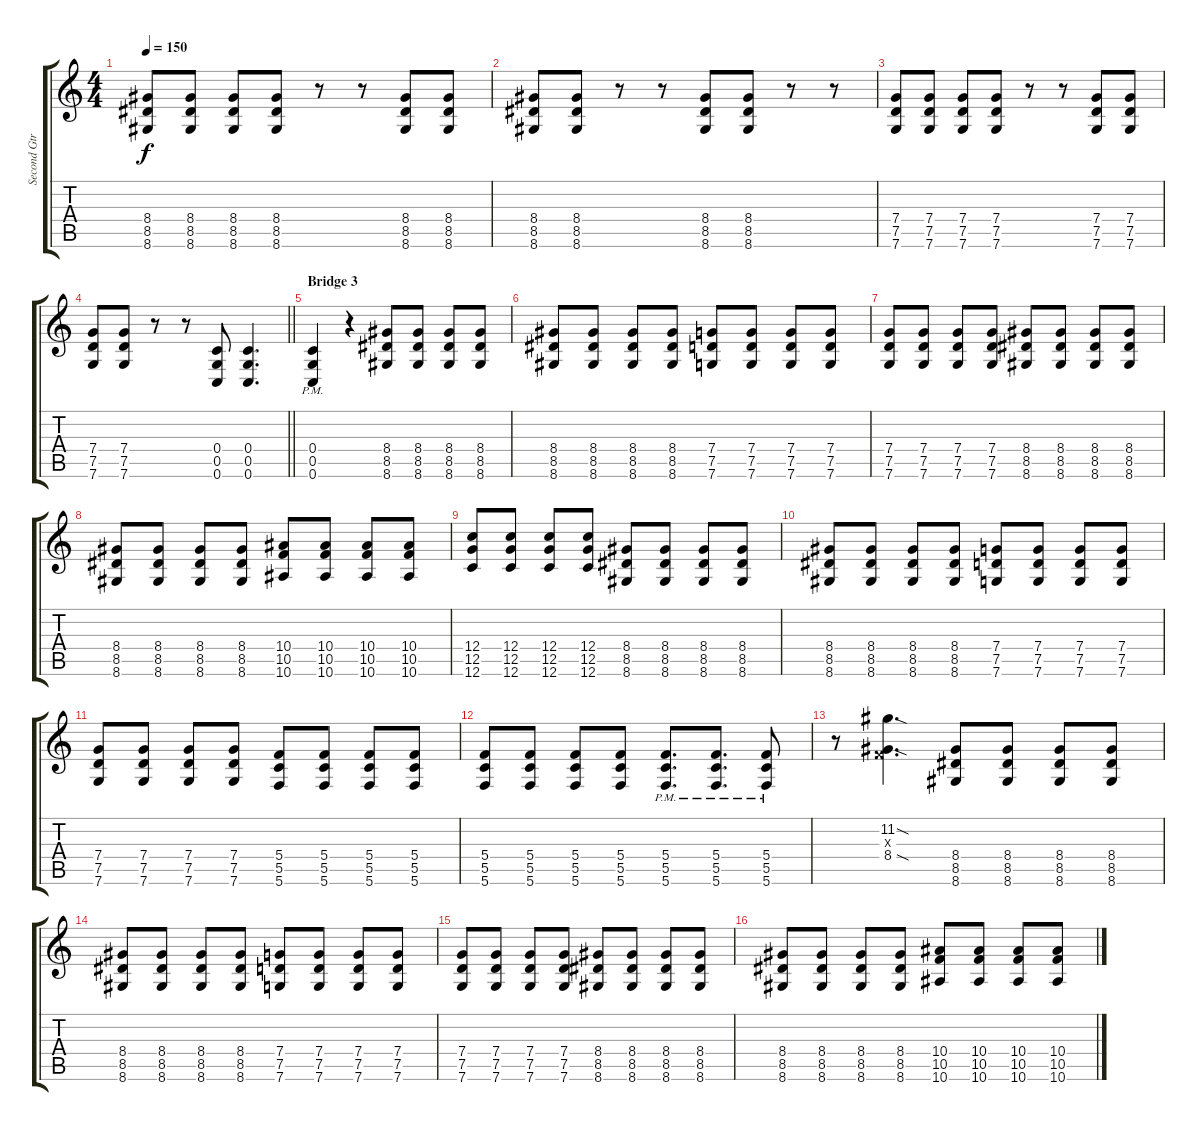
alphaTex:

\track ("Second Gtr" "Second Gtr") {instrument acousticguitarnylon}
\staff {score tabs}
\tuning (D4 A3 F3 C3 G2 C2) {hide}
\ts (4 4)
\tempo 150
\clef g2
\ks c
(8.4 8.5 8.6).8{dy f} (8.4 8.5 8.6).8 (8.4 8.5 8.6).8 (8.4 8.5 8.6).8 r.8 r.8 (8.4 8.5 8.6).8 (8.4 8.5 8.6).8 |
(8.4 8.5 8.6).8 (8.4 8.5 8.6).8 r.8 r.8 (8.4 8.5 8.6).8 (8.4 8.5 8.6).8 r.8 r.8 |
(7.4 7.5 7.6).8 (7.4 7.5 7.6).8 (7.4 7.5 7.6).8 (7.4 7.5 7.6).8 r.8 r.8 (7.4 7.5 7.6).8 (7.4 7.5 7.6).8 |
\barLineRight lightlight
(7.4 7.5 7.6).8 (7.4 7.5 7.6).8 r.8 r.8 (0.4 0.5 0.6).8 (0.4 0.5 0.6).4{d} |
\section ("" "Bridge 3")
(0.4 0.5{pm} 0.6).4 r.4 (8.4 8.5 8.6).8 (8.4 8.5 8.6).8 (8.4 8.5 8.6).8 (8.4 8.5 8.6).8 |
(8.4 8.5 8.6).8 (8.4 8.5 8.6).8 (8.4 8.5 8.6).8 (8.4 8.5 8.6).8 (7.4 7.5 7.6).8 (7.4 7.5 7.6).8 (7.4 7.5 7.6).8 (7.4 7.5 7.6).8 |
(7.4 7.5 7.6).8 (7.4 7.5 7.6).8 (7.4 7.5 7.6).8 (7.4 7.5 7.6).8 (8.4 8.5 8.6).8 (8.4 8.5 8.6).8 (8.4 8.5 8.6).8 (8.4 8.5 8.6).8 |
(8.4 8.5 8.6).8 (8.4 8.5 8.6).8 (8.4 8.5 8.6).8 (8.4 8.5 8.6).8 (10.4 10.5 10.6).8 (10.4 10.5 10.6).8 (10.4 10.5 10.6).8 (10.4 10.5 10.6).8 |
(12.4 12.5 12.6).8 (12.4 12.5 12.6).8 (12.4 12.5 12.6).8 (12.4 12.5 12.6).8 (8.4 8.5 8.6).8 (8.4 8.5 8.6).8 (8.4 8.5 8.6).8 (8.4 8.5 8.6).8 |
(8.4 8.5 8.6).8 (8.4 8.5 8.6).8 (8.4 8.5 8.6).8 (8.4 8.5 8.6).8 (7.4 7.5 7.6).8 (7.4 7.5 7.6).8 (7.4 7.5 7.6).8 (7.4 7.5 7.6).8 |
(7.4 7.5 7.6).8 (7.4 7.5 7.6).8 (7.4 7.5 7.6).8 (7.4 7.5 7.6).8 (5.4 5.5 5.6).8 (5.4 5.5 5.6).8 (5.4 5.5 5.6).8 (5.4 5.5 5.6).8 |
(5.4 5.5 5.6).8 (5.4 5.5 5.6).8 (5.4 5.5 5.6).8 (5.4 5.5 5.6).8 (5.4 5.5{pm} 5.6).8{d} (5.4 5.5{pm} 5.6).8{d} (5.4 5.5{pm} 5.6).8 |
r.8 (11.2{sod} 0.3{x} 8.4{sod}).4{d} (8.4 8.5 8.6).8 (8.4 8.5 8.6).8 (8.4 8.5 8.6).8 (8.4 8.5 8.6).8 |
(8.4 8.5 8.6).8 (8.4 8.5 8.6).8 (8.4 8.5 8.6).8 (8.4 8.5 8.6).8 (7.4 7.5 7.6).8 (7.4 7.5 7.6).8 (7.4 7.5 7.6).8 (7.4 7.5 7.6).8 |
(7.4 7.5 7.6).8 (7.4 7.5 7.6).8 (7.4 7.5 7.6).8 (7.4 7.5 7.6).8 (8.4 8.5 8.6).8 (8.4 8.5 8.6).8 (8.4 8.5 8.6).8 (8.4 8.5 8.6).8 |
(8.4 8.5 8.6).8 (8.4 8.5 8.6).8 (8.4 8.5 8.6).8 (8.4 8.5 8.6).8 (10.4 10.5 10.6).8 (10.4 10.5 10.6).8 (10.4 10.5 10.6).8 (10.4 10.5 10.6).8
